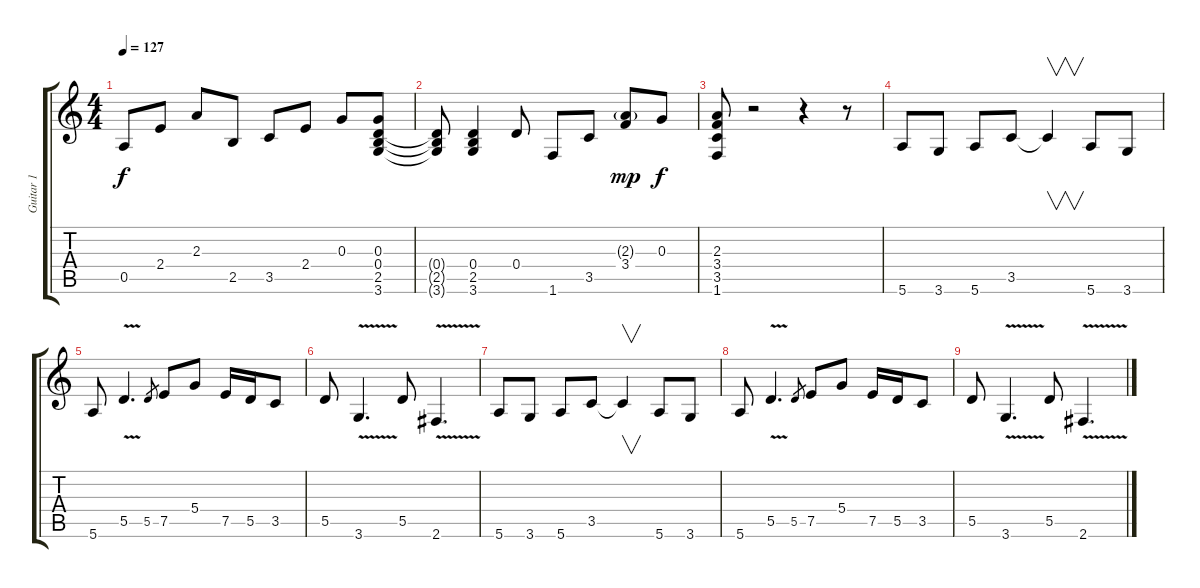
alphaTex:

\track ("Guitar 1" "Guitar 1") {instrument electricguitarmuted}
\staff {score tabs}
\tuning (E4 B3 G3 D3 A2 E2) {hide}
\ts (4 4)
\tempo 127
\clef g2
\ks c
0.5.8{dy f} 2.4.8 2.3.8 2.5.8 3.5.8 2.4.8 0.3.8 (0.3 0.4 2.5 3.6).8 |
(0.4{t} 2.5{t} 3.6{t}).8 (0.4 2.5 3.6).4 0.4.8 1.6.8 3.5.8 (2.3{g} 3.4).8{dy mp} 0.3.8{dy f} |
(2.3 3.4 3.5 1.6).8 r.2 r.4 r.8 |
5.6.8 3.6.8 5.6.8 3.5.8 3.5{t}.4{v} 5.6.8 3.6.8 |
5.6.8 5.5{v}.4{d} 5.5.8{gr} 7.5.8 5.4.8 7.5.16 5.5.16 3.5.8 |
5.5.8 3.6{v}.4{d} 5.5.8 2.6{v}.4{d} |
5.6.8 3.6.8 5.6.8 3.5.8 3.5{t}.4{v} 5.6.8 3.6.8 |
5.6.8 5.5{v}.4{d} 5.5.8{gr} 7.5.8 5.4.8 7.5.16 5.5.16 3.5.8 |
5.5.8 3.6{v}.4{d} 5.5.8 2.6{v}.4{d}
